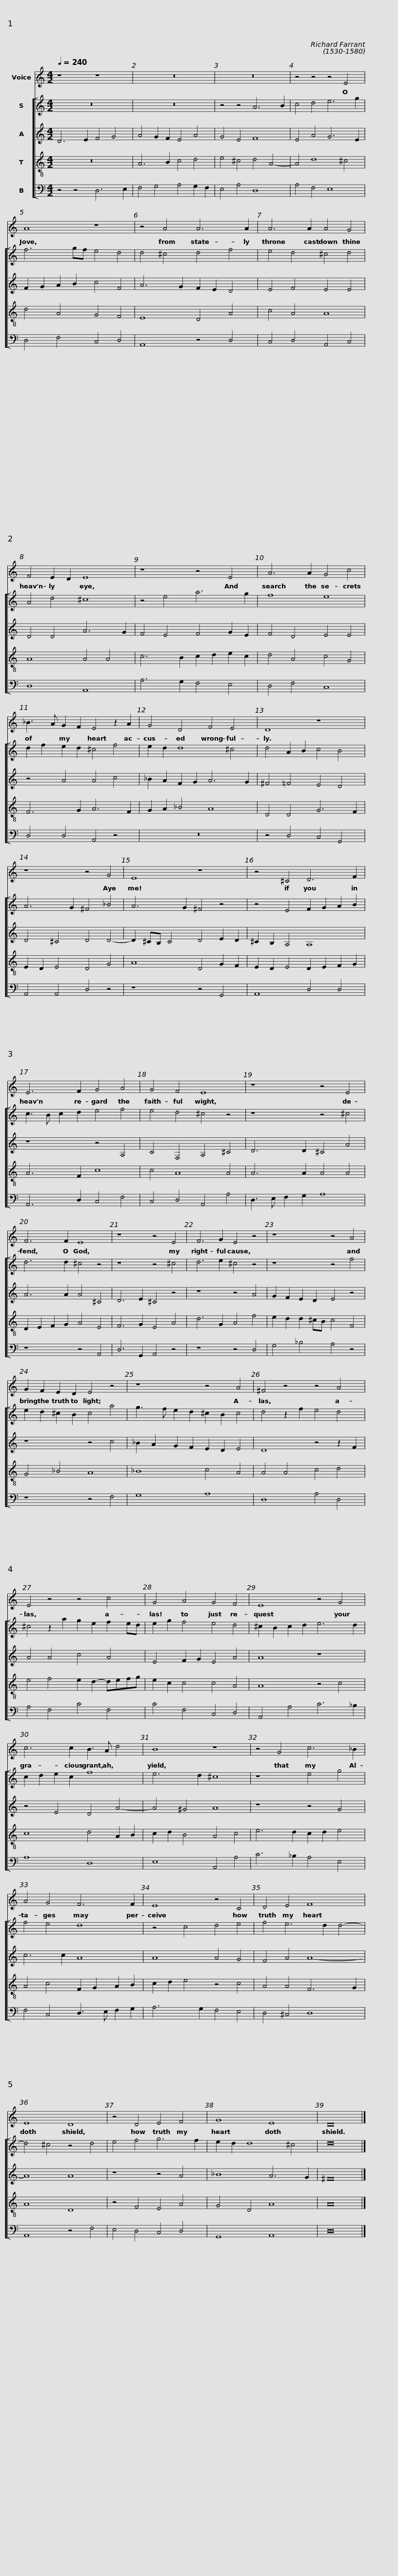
X:1
%%score 1 [ 2 3 4 5 ]
L:1/8
Q:1/4=240
M:4/2
I:linebreak $
K:C
V:1 treble
V:2 treble
V:3 treble
V:4 treble-8
V:5 bass
V:1
 z8 z8 | z16 | z16 | z4 z4 z4 E4 | A8 z8 | %5
 z4 A4 A6 A2 |$ A6 A2 A4 G4 | F4 E2 D2 E8 | z8 z4 E4 | A6 A2 G4 c4 | %10
 _B3 A G2 F2 E4 z2 A2 |$ G4 D4 F4 E4 | D8 z8 | z8 z4 G4 | E8 z8 | %15
 z4 ^C4 D6 F2 |$ E6 F2 G4 A4 | G4 F4 E8 | z8 z4 E4 | F6 F2 E8 | %20
 z8 z4 E4 |$ F6 G2 E4 z4 | z8 z4 A4 | G2 F2 E2 D2 E4 z4 | z8 z4 A4 | %25
 ^F4 z4 z4 A4 |$ E4 z4 z4 c4 | G4 A4 G4 F4 | E8 z4 G4 | c6 c2 B3 A d4 | %30
 B8 z8 |$ z4 G4 c6 _B2 |$ A4 G4 F6 F2 | E8 z4 C4 | D4 E4 F8 | %35
 E8 D8 | z4 D4 E4 F4 | G8 E8 | D16 |] %39
V:2
 z16 | z16 | z4 z4 A6 B2 | c4 d4 e6 g2 | f6 gf e4 d4 | %5
 d4 ^c4 d4 f4 |$ e4 d4 ^c4 d4 | A4 d4 ^c8 | z4 e4 a6 g2 | f8 e8 | %10
 d2 f2 e2 d2 ^c4 f4 |$ e2 d2 d8 ^c4 | d4 A2 B2 c4 B4 | A6 G2 ^F4 _B4 | A6 G2 ^F4 z4 | %15
 z4 E4 F2 G2 A2 B2 |$ c3 B c2 d2 e4 f4 | e4 d4 ^c4 z4 | z8 z4 ^c4 | d6 d2 ^c4 z4 | %20
 z8 z4 ^c4 |$ d6 e2 ^c4 z4 | z8 z4 f4 | e2 d2 ^c2 B2 c4 a4 | g3 f e2 d2 ^c2 B2 c4 | %25
 d4 z2 f2 e4 d4 |$ ^c4 z2 a2 g2 e2 f2 ed | e2 g2 f4 e4 d4 | ^c2 B2 c2 d2 e6 d2 | c2 d2 e2 c2 f8 | %30
 e6 d2 ^c8 |$ z8 e4 g4 |$ f4 e4 d8 | z4 c4 d4 e4 | f4 e6 d2 d4- | %35
 d4 ^c4 z4 d4 | e4 f4 g6 f2 | e2 d2 d8 ^c4 | d16 |] %39
V:3
 D6 E2 F4 G4 | A4 G2 F2 E4 A4 | G4 E4 F8 | E4 A4 G6 E2 | F2 G2 A2 B2 c4 F4 | %5
 A6 G2 F2 E2 D4 |$ E4 F4 E4 E4 | D4 D4 A6 G2 | F4 E4 F4 G2 E2 | F4 D4 E4 E4 | %10
 z4 A4 A4 c4 |$ _B2 A2 F2 G2 A6 G2 | ^F4 =F4 E4 D4 | D4 ^C4 D4 D4- | D2 ^CB, C4 D4 E2 D2 | %15
 ^C2 B,2 A,4 A,8 |$ z8 z4 A,4 | C4 F,4 A,4 ^C4 | D6 D2 ^C4 A4 | A6 A2 A4 ^C4 | %20
 D6 E2 ^C4 z4 |$ z8 z4 A4 | G2 F2 E2 D2 E4 z4 | z8 z4 c4 | _B2 A2 G2 F2 E2 D2 E4 | %25
 D8 z4 z2 F2 |$ A4 A4 c4 A4 | E4 F2 G2 E4 A4 | A8 z8 | z4 E4 D4 A4- | %30
 A4 ^G4 A8 |$ z8 z4 G4 |$ c6 c2 A8 | A8 A4 G4 | F4 A4 A8- | %35
 A8 A8 | z8 z4 A4 | _B8 A6 G2 | ^F16 |] %39
V:4
 z16 | A6 B2 c4 d4 | e4 ^c4 d4 A4- | A4 d8 ^c4 | d4 A4 G4 F4 | %5
 E8 D4 A4 |$ c4 A4 A8 | A8 A4 A4 | c6 B2 c2 d2 e2 c2 | d4 A4 c4 G4 | %10
 F6 G2 A6 F2 |$ G2 A2 _B4 A8 | D4 D4 G6 F2 | E2 D2 E4 D4 G4 | A8 D4 G2 F2 | %15
 E2 D2 E4 D2 E2 F2 G2 |$ A6 F2 c8 | c4 A8 A4 | A6 A2 A4 A4 | D2 E2 F2 G2 A4 E4 | %20
 F6 G2 E4 A4 |$ d6 G2 A4 f4 | e2 d2 d2 ^cB c4 F4 | G4 _B4 A8 | _B8 c4 A4 | %25
 A4 A4 c4 d4 |$ e4 f4 e2 d2- defg | e2 c2 c4 c4 A4 | A8 z4 c4 | c8 d4 A2 B2 | %30
 c2 d2 B4 A4 c4 |$ e6 d2 c2 d2 e4 |$ A4 c4 F2 G2 A2 B2 | c2 d2 e4 z4 c4 | A4 A4 F6 G2 | %35
 A8 D8 | z4 F4 E4 A4 | G4 D4 A8 | A16 |] %39
V:5
 z4 z4 D,6 E,2 | F,4 G,4 A,4 G,2 F,2 | E,4 A,4 D,8 | A,4 F,4 E,8 | D,4 F,4 C,4 D,4 | %5
 A,,8 z4 D,4 |$ C,4 D,4 A,,4 C,4 | D,8 A,,8 | A,6 G,2 F,4 E,4 | D,4 F,4 C,8 | %10
 D,4 D,4 A,,4 z4 |$ z16 | z4 D,4 C,4 G,,4 | A,,4 A,,4 D,4 z4 | z8 z4 G,,4 | %15
 A,,8 D,4 D,4 |$ A,,6 D,2 C,4 F,4 | C,4 D,4 A,,4 A,4 | D,3 E, F,2 G,2 A,8 | z8 z4 A,,4 | %20
 D,6 G,,2 A,,4 z4 |$ z8 z4 D,4 | G,4 _B,4 A,4 z4 | z8 z4 F,4 | G,8 A,8 | %25
 D,8 A,4 D,4 |$ A,4 F,4 C4 F,4 | C4 F,4 C,4 D,4 | A,,4 A,4 C6 _B,2 | A,8 D,8 | %30
 E,8 A,,4 A,4 |$ C6 _B,2 A,4 E,4 |$ F,4 C,4 D,3 E, F,2 G,2 | A,6 G,2 F,4 E,4 | D,4 ^C,4 D,8 | %35
 A,,8 z4 F,4 | E,4 D,4 C,4 D,4 | G,,8 A,,8 | D,16 |] %39
